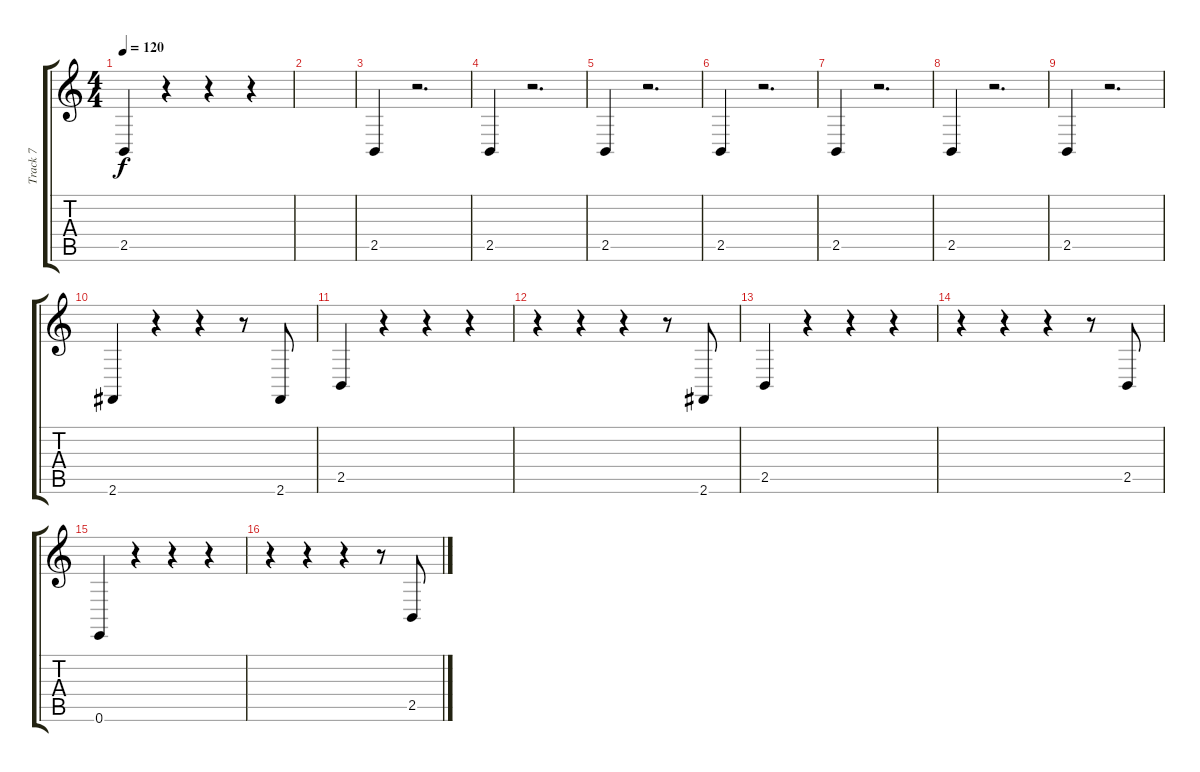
\track ("Track 7" "Track 7") {instrument timpani}
\staff {score tabs}
\tuning (E4 B3 G3 D3 A2 E2) {hide}
\ts (4 4)
\tempo 120
\clef g2
\ks c
2.5.4{dy f} r.4 r.4 r.4 |
|
2.5.4 r.2{d} |
2.5.4 r.2{d} |
2.5.4 r.2{d} |
2.5.4 r.2{d} |
2.5.4 r.2{d} |
2.5.4 r.2{d} |
2.5.4 r.2{d} |
2.6.4 r.4 r.4 r.8 2.6.8 |
2.5.4 r.4 r.4 r.4 |
r.4 r.4 r.4 r.8 2.6.8 |
2.5.4 r.4 r.4 r.4 |
r.4 r.4 r.4 r.8 2.5.8 |
0.6.4 r.4 r.4 r.4 |
r.4 r.4 r.4 r.8 2.5.8
